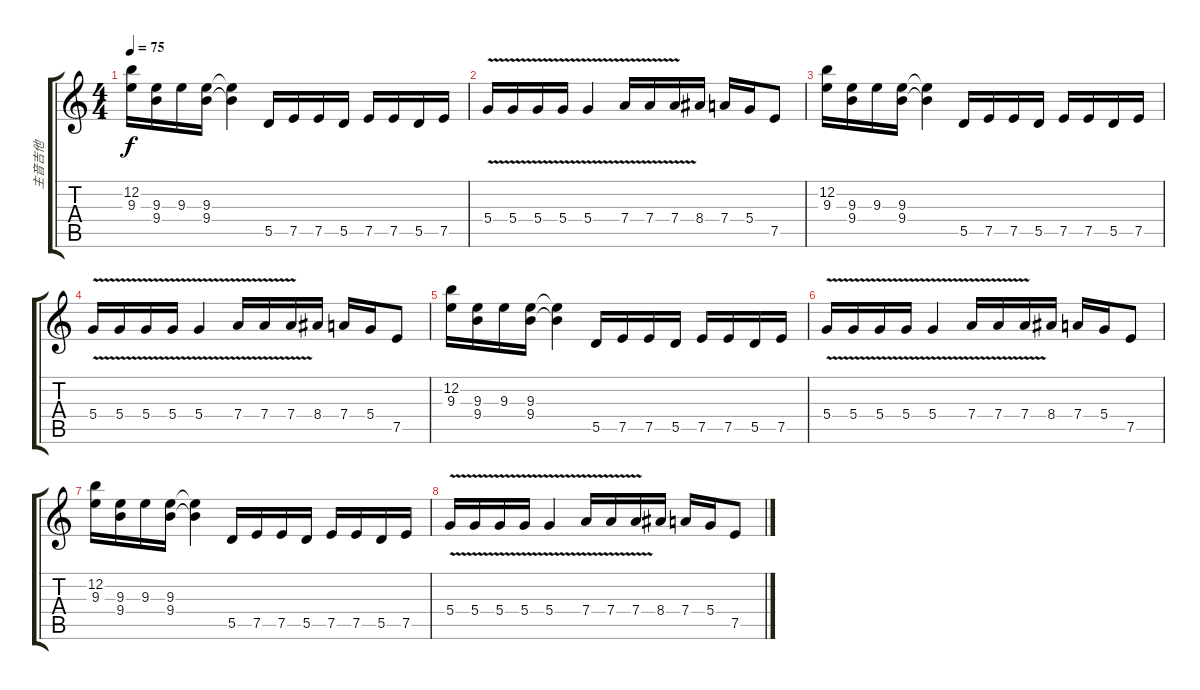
\track ("主音吉他" "主音吉他") {instrument overdrivenguitar}
\staff {score tabs}
\tuning (E4 B3 G3 D3 A2 E2) {hide}
\ts (4 4)
\tempo 75
\clef g2
\ks c
(12.2 9.3).16{dy f} (9.3 9.4).16 9.3.16 (9.3 9.4).16 (9.3{t} 9.4{t}).4 5.5.16 7.5.16 7.5.16 5.5.16 7.5.16 7.5.16 5.5.16 7.5.16 |
5.4{v}.16 5.4{v}.16 5.4{v}.16 5.4{v}.16 5.4{v}.4 7.4{v}.16 7.4{v}.16 7.4{v}.16 8.4.16 7.4.16 5.4.16 7.5.8 |
(12.2 9.3).16 (9.3 9.4).16 9.3.16 (9.3 9.4).16 (9.3{t} 9.4{t}).4 5.5.16 7.5.16 7.5.16 5.5.16 7.5.16 7.5.16 5.5.16 7.5.16 |
5.4{v}.16 5.4{v}.16 5.4{v}.16 5.4{v}.16 5.4{v}.4 7.4{v}.16 7.4{v}.16 7.4{v}.16 8.4.16 7.4.16 5.4.16 7.5.8 |
(12.2 9.3).16 (9.3 9.4).16 9.3.16 (9.3 9.4).16 (9.3{t} 9.4{t}).4 5.5.16 7.5.16 7.5.16 5.5.16 7.5.16 7.5.16 5.5.16 7.5.16 |
5.4{v}.16 5.4{v}.16 5.4{v}.16 5.4{v}.16 5.4{v}.4 7.4{v}.16 7.4{v}.16 7.4{v}.16 8.4.16 7.4.16 5.4.16 7.5.8 |
(12.2 9.3).16 (9.3 9.4).16 9.3.16 (9.3 9.4).16 (9.3{t} 9.4{t}).4 5.5.16 7.5.16 7.5.16 5.5.16 7.5.16 7.5.16 5.5.16 7.5.16 |
5.4{v}.16 5.4{v}.16 5.4{v}.16 5.4{v}.16 5.4{v}.4 7.4{v}.16 7.4{v}.16 7.4{v}.16 8.4.16 7.4.16 5.4.16 7.5.8
